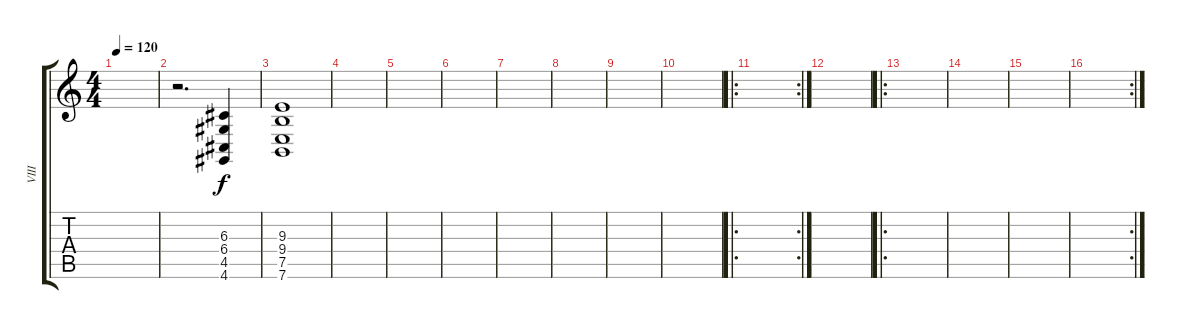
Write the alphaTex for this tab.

\track ("VIII" "VIII") {instrument timpani}
\staff {score tabs}
\tuning (E4 B3 G3 D3 A2 E2) {hide}
\ts (4 4)
\tempo 120
\clef g2
\ks c
|
r.2{d} (6.3 6.4 4.5 4.6).4 |
(9.3 9.4 7.5 7.6).1 |
|
|
|
|
|
|
|
\ro
\rc 2
|
|
\ro
|
|
|
\rc 2
